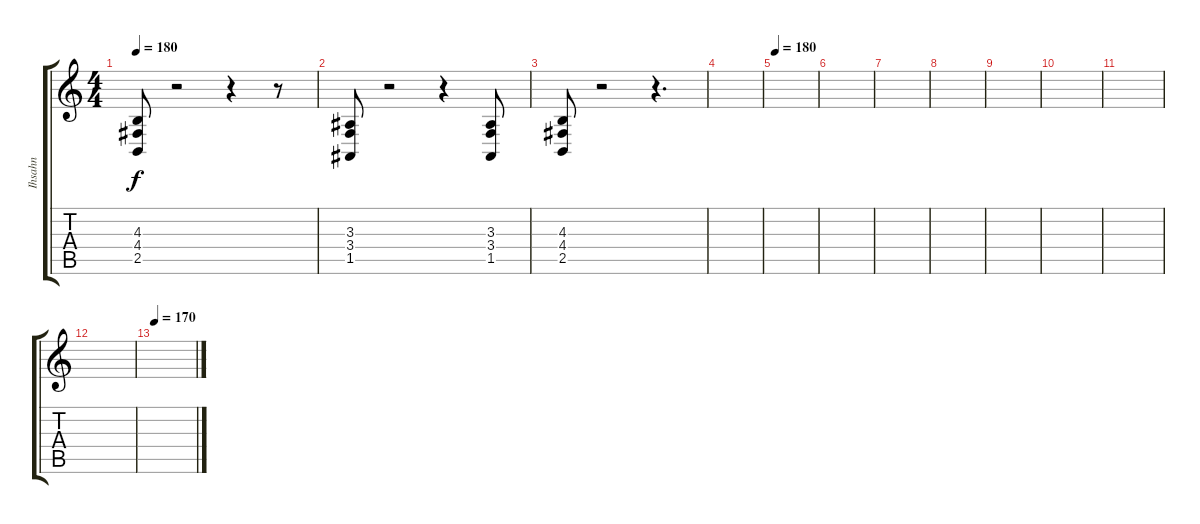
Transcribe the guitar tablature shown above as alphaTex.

\track ("Ihsahn" "Ihsahn") {instrument stringensemble1}
\staff {score tabs}
\tuning (E4 B3 G3 D3 A2 E2) {hide}
\ts (4 4)
\tempo 180
\clef g2
\ks c
(4.3 4.4 2.5).8{dy f} r.2 r.4 r.8 |
(3.3 3.4 1.5).8 r.2 r.4 (3.3 3.4 1.5).8 |
(4.3 4.4 2.5).8 r.2 r.4{d} |
|
\tempo 180
|
|
|
|
|
|
|
|
\tempo 170
